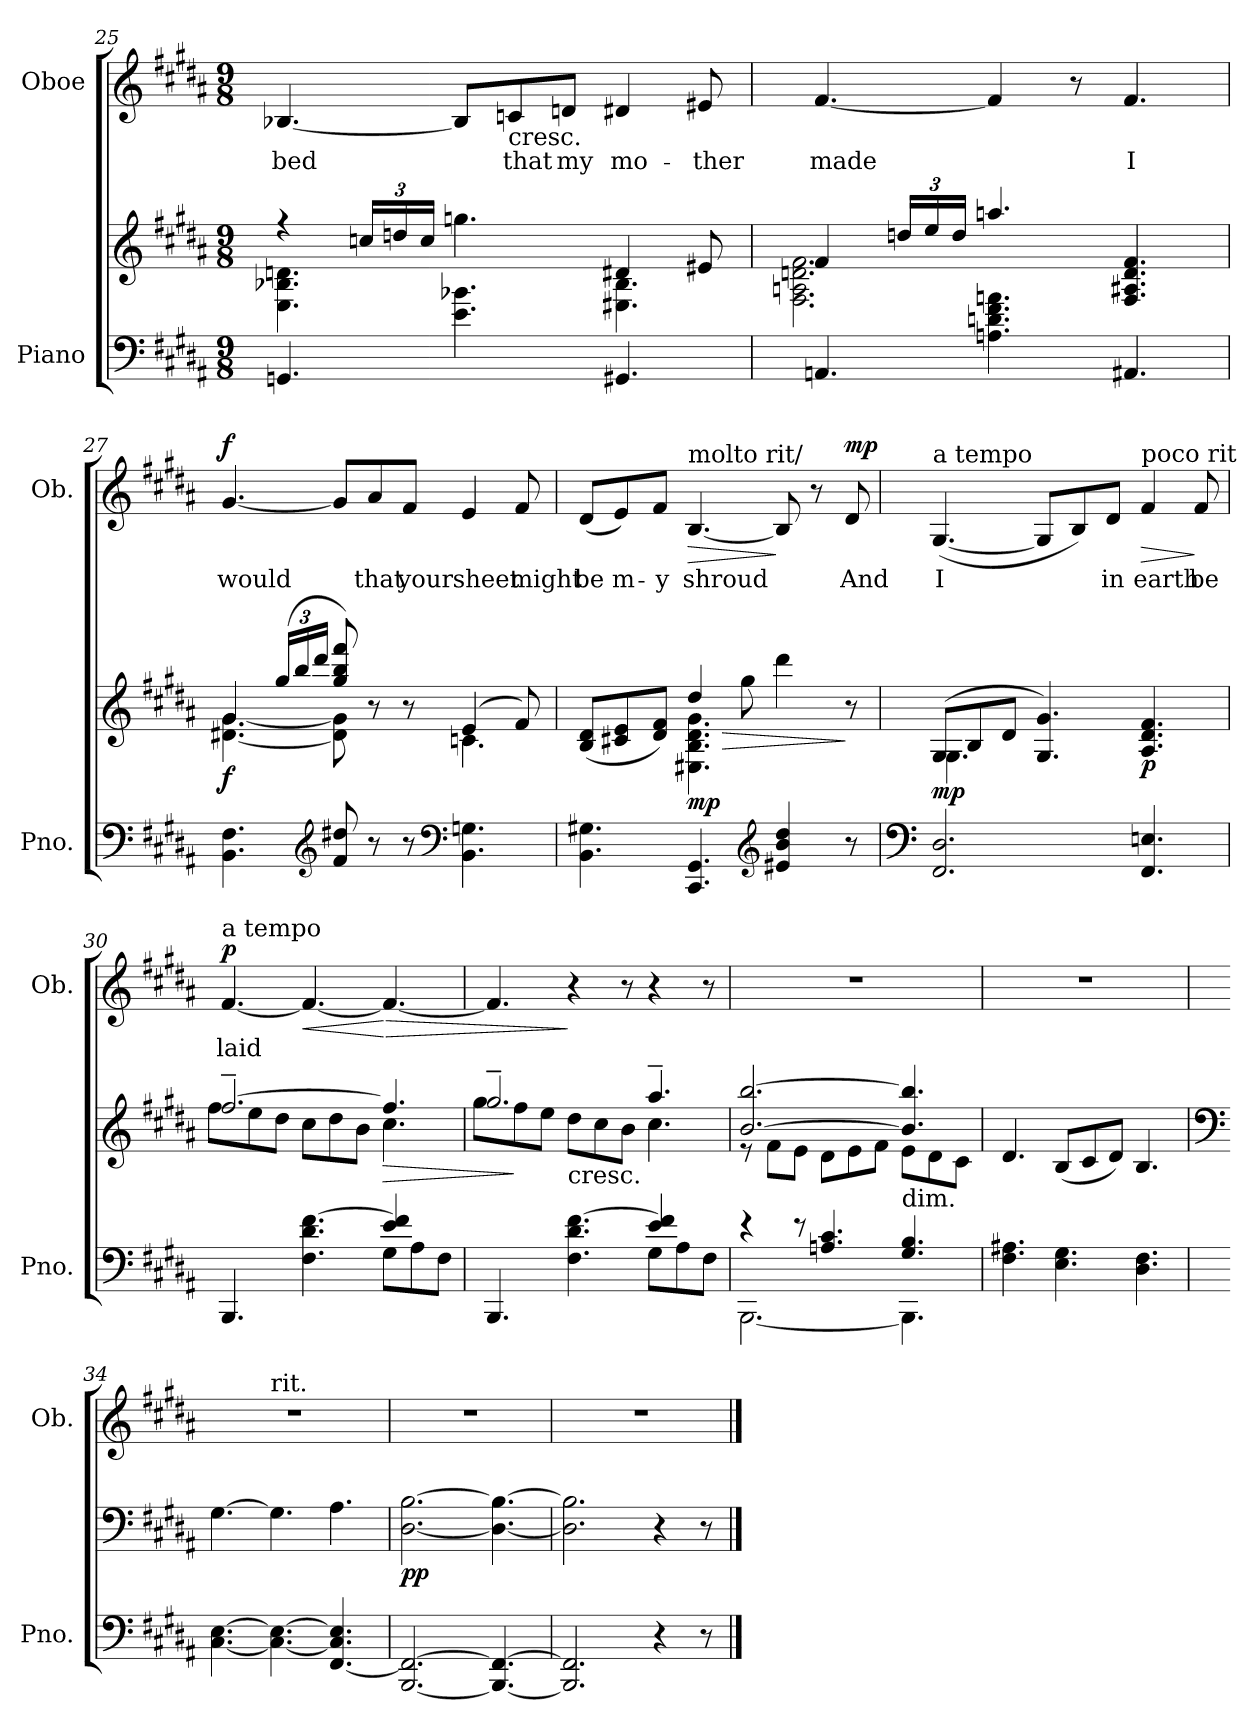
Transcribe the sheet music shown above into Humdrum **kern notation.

**kern	**kern	**dynam	**kern	**text	**dynam
*part2	*part2	*part2	*part1	*part1	*part1
*staff3	*staff2	*staff2/3	*staff1	*staff1	*staff1
*I"Piano	*	*	*I"Oboe	*	*
*I'Pno.	*	*	*I'Ob.	*	*
*clefF4	*clefG2	*	*clefG2	*	*
*k[f#c#g#d#a#]	*k[f#c#g#d#a#]	*	*k[f#c#g#d#a#]	*	*
*M9/8	*M9/8	*	*M9/8	*	*
=25	=25	=25	=25	=25	=25
*	*^	*	*	*	*
!	!	!	!	!	!LO:LY:b	!
4.GGn/	4r	4.E\ 4.B-X\ 4.dn\	.	[4.B-X/	bed	.
*	*Xbrackettup	*	*	*	*	*
.	24ccn/LL	.	.	.	.	.
.	24ddn/	.	.	.	.	.
.	24cc/JJ	.	.	.	.	.
4.e\ 4.b-X\	4.ggn\	4.ryy	.	8B-/L]	.	.
!	!	!	!	!LO:TX:b:t=cresc.	!	!
!	!	!	!	!	!LO:LY:b	!
.	.	.	.	8cn/	that	.
!	!	!	!	!	!LO:LY:b	!
.	.	.	.	8dn/J	my	.
!	!	!	!	!	!LO:LY:b	!
4.GG#X/	4d#X/	4.E#X\ 4.B-\	.	4d#X/	mo-	.
!	!	!	!	!	!LO:LY:b	!
.	8e#X/	.	.	8e#X/	-ther	.
!!LO:LB:g=z
=26	=26	=26	=26	=26	=26	=26
!	!	!	!	!	!LO:LY:b	!
4.AAn/	4f#/	2.F#\ 2.An\ 2.dn\ 2.f#\	.	[4.f#/	made	.
.	24ddn/LL	.	.	.	.	.
.	24ee/	.	.	.	.	.
.	24dd/JJ	.	.	.	.	.
4.An\ 4.dn\ 4.f#\ 4.an\	4.aan/	.	.	4f#/]	.	.
.	.	.	.	8r	.	.
!	!	!	!	!	!LO:LY:b	!
4.AA#X/	4.F#/ 4.A#X/ 4.d/ 4.f#/	4.ryy	.	4.f#/	I	.
!!LO:PB:g=z
=27	=27	=27	=27	=27	=27	=27
!	!	!	!LO:DY:b	!	!LO:LY:b	!LO:DY:b
4.BB\ 4.F#\	4g#/	[4.d#X\ [4.g#\	f	[4.g#/	would	f
.	(>24gg#/LL	.	.	.	.	.
.	24bb/	.	.	.	.	.
.	24ddd#/JJ	.	.	.	.	.
*clefG2	*	*	*	*	*	*
8f#/ 8dd#X/	8gg#/ 8bb/ 8fff#/)	8d#\] 8g#\]	.	8g#/L]	.	.
!	!	!	!	!	!LO:LY:b	!
8r	8r	4ryy	.	8a#/	that	.
!	!	!	!	!	!LO:LY:b	!
8r	8r	.	.	8f#/J	your	.
*clefF4	*	*	*	*	*	*
!	!	!	!	!	!LO:LY:b	!
4.BB\ 4.Gn\	(>4e/	4.cn\	.	4e/	sheet	.
!	!	!	!	!	!LO:LY:b	!
.	8f#/)	.	.	8f#/	might	.
=28	=28	=28	=28	=28	=28	=28
!	!	!	!	!	!LO:LY:b	!
4.BB\ 4.G#X\	(<8B/ 8d#/L	4.ryy	.	(<8d#/L	be	.
!	!	!	!	!	!LO:LY:b	!
.	8c#X/ 8e/	.	.	8e/)	m-	.
!	!	!	!	!	!LO:LY:b	!
.	8d#/ 8f#/J)	.	.	8f#/J	-y	.
!	!	!	!	!LO:TX:a:t=molto rit/	!	!
!	!	!	!LO:HP:b	!	!LO:LY:b	!LO:HP:b
!	!	!	!LO:DY:n=1:b	!	!	!
4.CC#/ 4.GG#/	4dd#/	4.E#X\ 4.B\ 4.d#\ 4.g#\	> mp	[4.B/	shroud	>
.	8gg#\	.	.	.	.	.
*clefG2	*	*	*	*	*	*
4e#X/ 4b/ 4dd#/	4ddd#\	4.ryy	.	8B/]	.	]
.	.	.	.	8r	.	.
!	!	!	!	!	!LO:LY:b	!LO:DY:a
8r	8r	.	]	8d#/	And	mp
=29	=29	=29	=29	=29	=29	=29
*clefF4	*	*	*	*	*	*
!	!	!	!	!LO:TX:a:t=a tempo	!	!
!	!	!	!LO:DY:b	!	!LO:LY:b	!
2.FF#/ 2.D#/	(>8G#/L	4.G#\	mp	(<[4.G#/	I	.
.	8B/	.	.	.	.	.
.	8d#/J	.	.	.	.	.
.	4.G#/ 4.g#/)	2.ryy	.	8G#/L]	.	.
.	.	.	.	8B/)	.	.
!	!	!	!	!	!LO:LY:b	!
.	.	.	.	8d#/J	in	.
!	!	!	!	!LO:TX:a:t=poco rit	!	!
!	!	!	!LO:DY:b	!	!LO:LY:b	!LO:HP:b
4.FF#/ 4.En/	4.A#/ 4.d#/ 4.f#/	.	p	4f#/	earth	>
!	!	!	!	!	!LO:LY:b	!
.	.	.	.	8f#/	be	]
!!LO:LB:g=z
=30	=30	=30	=30	=30	=30	=30
*^	*	*	*	*	*	*
!	!	!	!	!	!LO:TX:a:t=a tempo	!	!
!	!	!	!	!	!	!LO:LY:b	!LO:DY:a
4.BBB/	2.ryy	[2.ff#~/	8ff#\L	.	[4.f#/	laid	p
.	.	.	8ee\	.	.	.	.
.	.	.	8dd#\J	.	.	.	.
!	!	!	!	!	!	!	!LO:HP:b
4.F#\ 4.d#\ [4.f#\	.	.	8cc#\L	.	4.f#/_	.	<
.	.	.	8dd#\	.	.	.	.
.	.	.	8b\J	.	.	.	.
!	!	!	!	!LO:HP:b	!	!	!LO:HP:n=1:b
4e/ 4f#/]	8G#\L	4.ff#/]	4.cc#\	>	4.f#/_	.	[ >
.	8A#\	.	.	.	.	.	.
8ryy	8F#\J	.	.	.	.	.	.
=31	=31	=31	=31	=31	=31	=31	=31
4.BBB/	2.ryy	2.gg#~/	8gg#\L	.	4.f#/]	.	.
.	.	.	8ff#\	]	.	.	.
.	.	.	8ee\J	.	.	.	.
!	!	!	!LO:TX:b:t=cresc.	!	!	!	!
4.F#\ 4.d#\ [4.f#\	.	.	8dd#\L	.	4r	.	]
.	.	.	8cc#\	.	.	.	.
.	.	.	8b\J	.	8r	.	.
4e/ 4f#/]	8G#\L	4.aa#~/	4.cc#\	.	4r	.	.
.	8A#\	.	.	.	.	.	.
8ryy	8F#\J	.	.	.	8r	.	.
=32	=32	=32	=32	=32	=32	=32	=32
!	!	!	!	!LO:DY:b=2	!	!	!
!	!	!	!	!LO:DY:n=1:a	!	!	!
4r	[2.BBB\	[2.b/ [2.bb/	8re	mf mf	8%9r	.	.
.	.	.	8f#\L	.	.	.	.
8r	.	.	8e\J	.	.	.	.
4.An/ 4.c#/	.	.	8d#\L	.	.	.	.
.	.	.	8e\	.	.	.	.
.	.	.	8f#\J	.	.	.	.
!	!	!LO:TX:b:t=dim.	!	!	!	!	!
4.G#/ 4.B/	4.BBB\]	4.b/] 4.bb/]	8e\L	.	.	.	.
.	.	.	8d#\	.	.	.	.
.	.	.	8c#\J	.	.	.	.
*v	*v	*	*	*	*	*	*
*	*v	*v	*	*	*	*
=33	=33	=33	=33	=33	=33
4.F#\ 4.A#X\	4.d#/	.	8%9r	.	.
4.E\ 4.G#\	(<8B/L	.	.	.	.
.	8c#/	.	.	.	.
.	8d#/J)	.	.	.	.
4.D#\ 4.F#\	4.B/	.	.	.	.
!!LO:LB:g=z
=34	=34	=34	=34	=34	=34
*	*clefF4	*	*	*	*
*	*	*	*^	*	*
[4.C#\ [4.E\	[4.G#\	.	8%9r	4.ryy	.	.
!	!	!	!	!LO:TX:a:t=rit.	!	!
4.C#\_ 4.E\_	4.G#\]	.	.	2.ryy	.	.
[4.FF#/ 4.C#/] 4.E/]	4.A#\	.	.	.	.	.
=35	=35	=35	=35	=35	=35	=35
!	!	!LO:DY:b	!	!	!	!
*	*	*	*v	*v	*	*
[2.BBB/ 2.FF#/_	[2.D#\ [2.B\	pp	8%9r	.	.
4.BBB/_ 4.FF#/_	4.D#\_ 4.B\_	.	.	.	.
=36	=36	=36	=36	=36	=36
2.BBB/] 2.FF#/]	2.D#\] 2.B\]	.	8%9r	.	.
4r	4r	.	.	.	.
8r	8r	.	.	.	.
==	==	==	==	==	==
*-	*-	*-	*-	*-	*-
